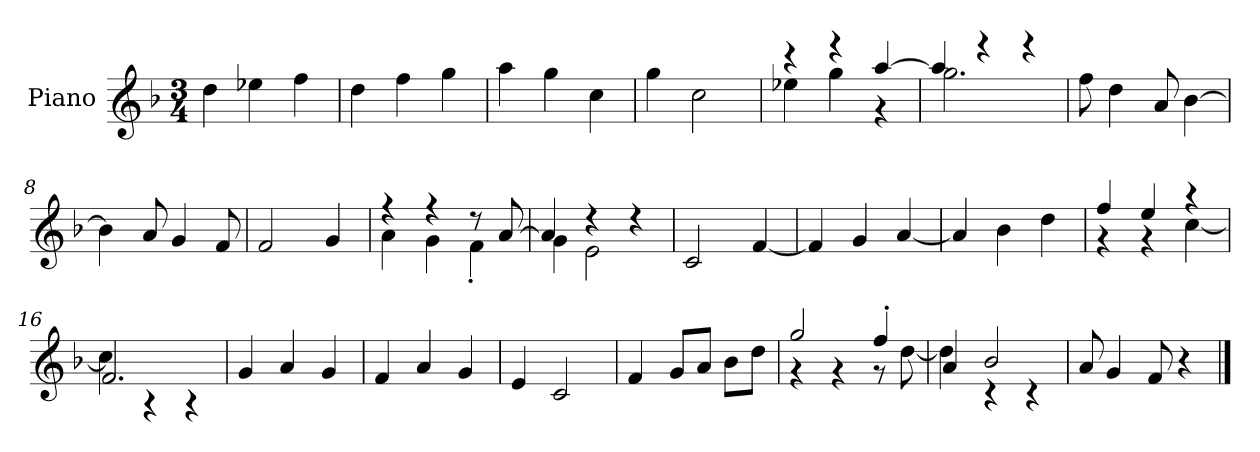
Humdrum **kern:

**kern
*part1
*staff1
*I"Piano
*I'P-no
*clefG2
*k[b-]
*M3/4
*MM177
=1
4dd\
4ee-X\
4ff\
=2
4dd\
4ff\
4gg\
=3
4aa\
4gg\
4cc\
=4
4gg\
2cc\
=5
*^
4r	4ee-X\
4r	4gg\
[4aa/	4r
=6	=6
4aa/]	2.gg\
4r	.
4r	.
*v	*v
=7
8ff\
4dd\
8a/
[4b-\
=8
4b-\]
8a/
4g/
8f/
=9
2f/
4g/
!!LO:LB:g=z
=10
*^
4r	4a\
4r	4g\
8r	4f'\
[8a/	.
=11	=11
4a/]	4g\
4r	2e\
4r	.
*v	*v
=12
2c/
[4f/
=13
4f/]
4g/
[4a/
=14
4a/]
4b-\
4dd\
=15
*^
4ff/	4r
4ee/	4r
4r	[4cc\
=16	=16
2.f/	4cc\]
.	4r
.	4r
*v	*v
=17
4g/
4a/
4g/
=18
4f/
4a/
4g/
=19
4e/
2c/
!!LO:LB:g=z
=20
4f/
8g/L
8a/J
8b-\L
8dd\J
=21
*^
2gg/	4r
.	4r
4ff'/	8r
.	[8dd\
=22	=22
4a/	4dd\]
2b-/	4r
.	4r
*v	*v
=23
8a/
4g/
8f/
4r
==
*-
